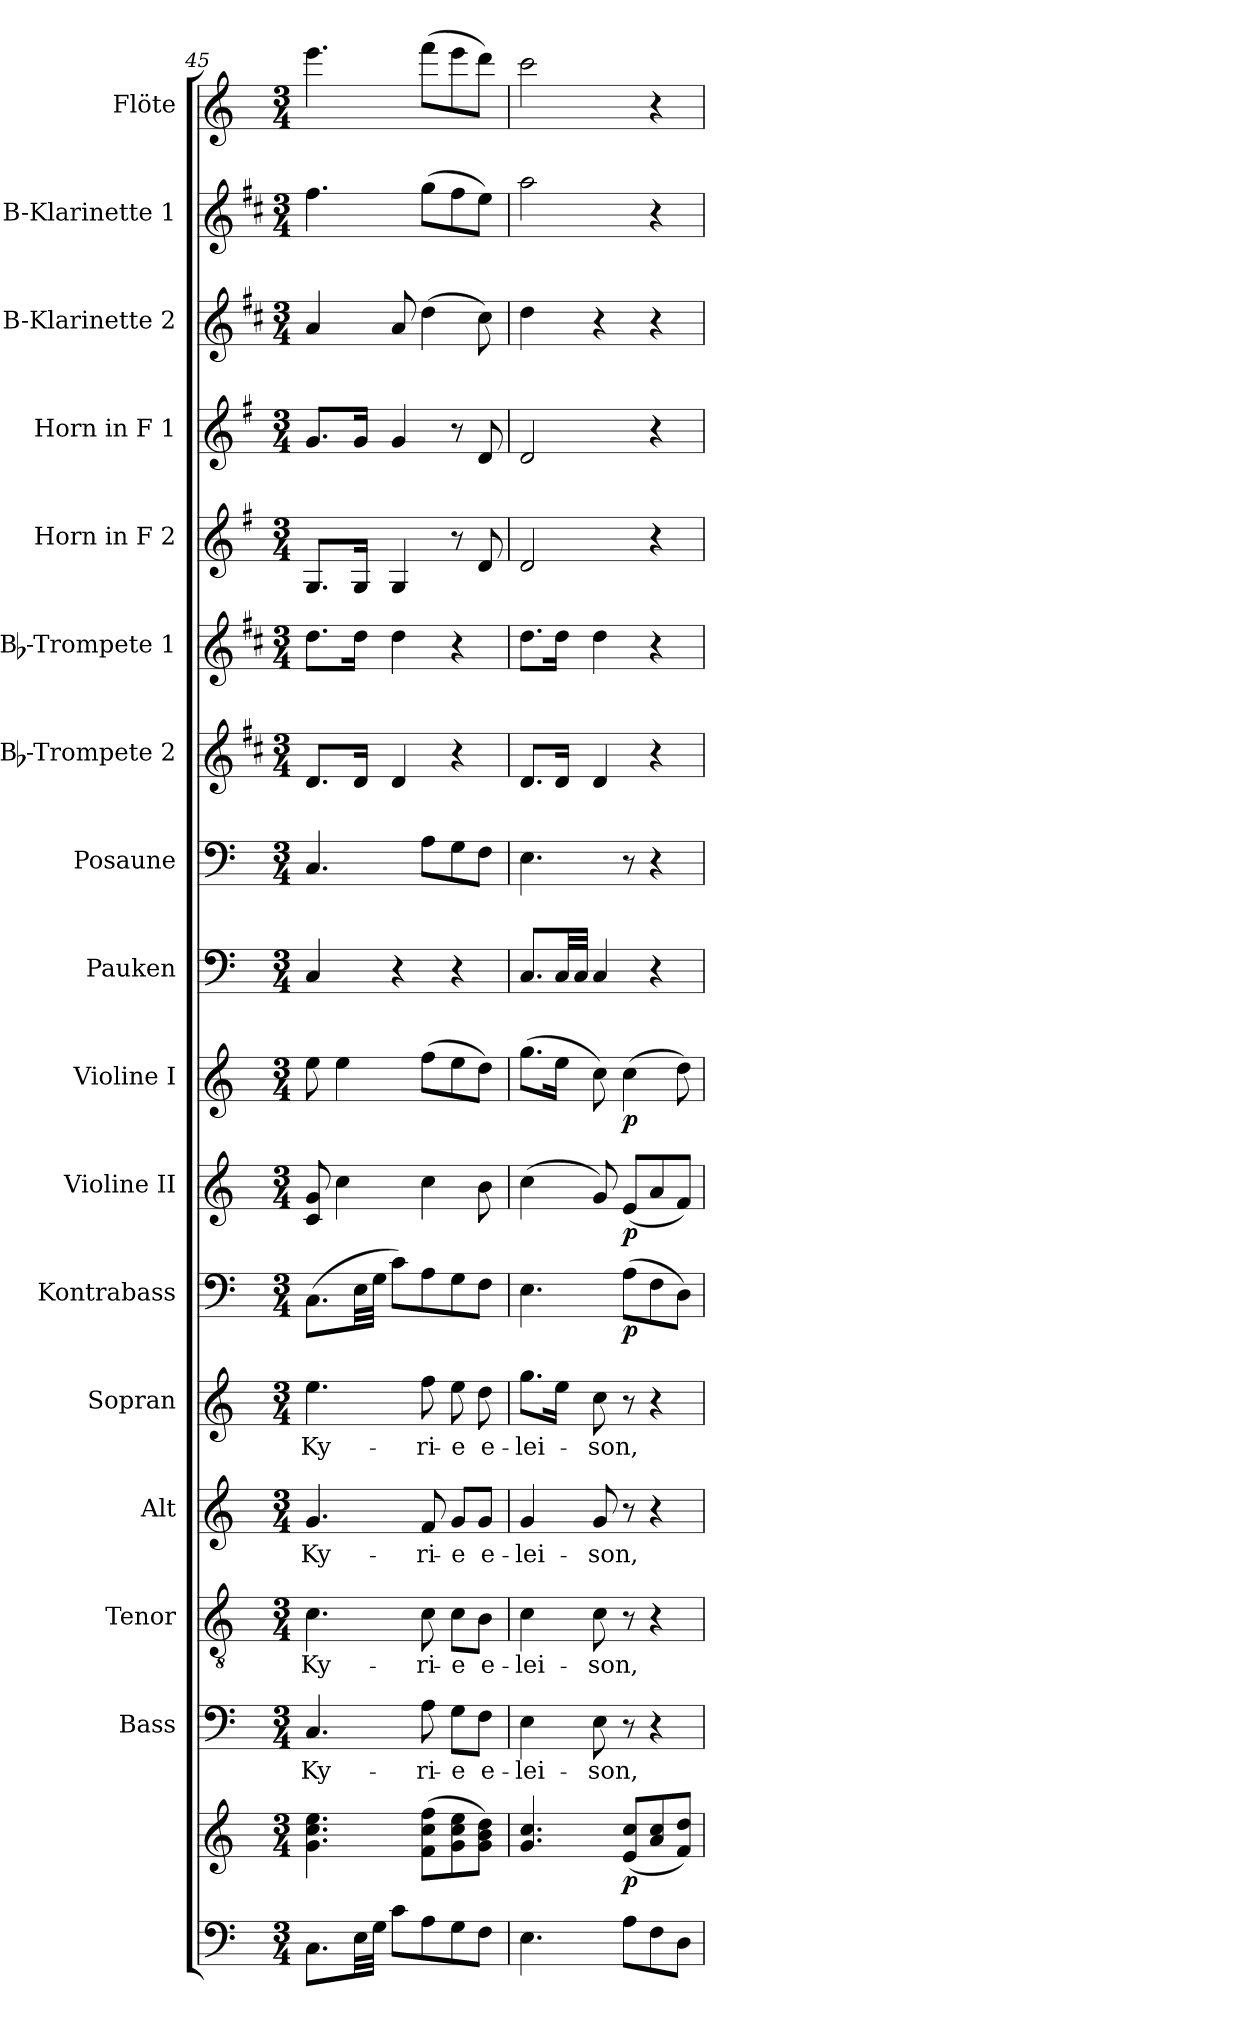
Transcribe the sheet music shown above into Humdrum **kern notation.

**kern	**kern	**dynam	**kern	**text	**kern	**text	**kern	**text	**kern	**text	**kern	**dynam	**kern	**dynam	**kern	**dynam	**kern	**kern	**kern	**kern	**kern	**kern	**kern	**kern	**kern
*part17	*part17	*part17	*part16	*part16	*part15	*part15	*part14	*part14	*part13	*part13	*part12	*part12	*part11	*part11	*part10	*part10	*part9	*part8	*part7	*part6	*part5	*part4	*part3	*part2	*part1
*staff18	*staff17	*staff17/18	*staff16	*staff16	*staff15	*staff15	*staff14	*staff14	*staff13	*staff13	*staff12	*staff12	*staff11	*staff11	*staff10	*staff10	*staff9	*staff8	*staff7	*staff6	*staff5	*staff4	*staff3	*staff2	*staff1
*	*	*	*I"Bass	*	*I"Tenor	*	*I"Alt	*	*I"Sopran	*	*I"Kontrabass	*	*I"Violine II	*	*I"Violine I	*	*I"Pauken	*I"Posaune	*I"Bb-Trompete 2	*I"Bb-Trompete 1	*I"Horn in F 2	*I"Horn in F 1	*I"B-Klarinette 2	*I"B-Klarinette 1	*I"Flöte
*	*	*	*I'B.	*	*I'T.	*	*I'A.	*	*I'S.	*	*I'Kb.	*	*I'Vl. II	*	*I'Vl. I	*	*I'Pk.	*I'Pos.	*I'Bb Trp. 2	*I'Bb Trp. 1	*I'Hrn. 2	*I'Hrn. 1	*I'B Kl. 2	*I'B Kl. 1	*I'Fl.
!!LO:PB:g=z
*clefF4	*clefG2	*	*clefF4	*	*clefGv2	*	*clefG2	*	*clefG2	*	*clefF4	*	*clefG2	*	*clefG2	*	*clefF4	*clefF4	*clefG2	*clefG2	*clefG2	*clefG2	*clefG2	*clefG2	*clefG2
*	*	*	*	*	*	*	*	*	*	*	*ITrd7c12	*	*	*	*	*	*	*	*ITrd1c2	*ITrd1c2	*ITrd4c7	*ITrd4c7	*ITrd1c2	*ITrd1c2	*
*k[]	*k[]	*	*k[]	*	*k[]	*	*k[]	*	*k[]	*	*k[]	*	*k[]	*	*k[]	*	*k[]	*k[]	*k[]	*k[]	*k[]	*k[]	*k[]	*k[]	*k[]
*C:	*C:	*	*C:	*	*C:	*	*C:	*	*C:	*	*C:	*	*C:	*	*C:	*	*C:	*C:	*C:	*C:	*C:	*C:	*C:	*C:	*C:
*M3/4	*M3/4	*	*M3/4	*	*M3/4	*	*M3/4	*	*M3/4	*	*M3/4	*	*M3/4	*	*M3/4	*	*M3/4	*M3/4	*M3/4	*M3/4	*M3/4	*M3/4	*M3/4	*M3/4	*M3/4
=45	=45	=45	=45	=45	=45	=45	=45	=45	=45	=45	=45	=45	=45	=45	=45	=45	=45	=45	=45	=45	=45	=45	=45	=45	=45
!	!	!	!	!LO:LY:b	!	!LO:LY:b	!	!LO:LY:b	!	!LO:LY:b	!	!	!	!	!	!	!	!	!	!	!	!	!	!	!
8.C\L	4.g\ 4.cc\ 4.ee\	.	4.C/	Ky-	4.c\	Ky-	4.g/	Ky-	4.ee\	Ky-	(>8.CC\L	.	8c/ 8g/	.	8ee\	.	4C/	4.C/	8.c/L	8.cc\L	8.C/L	8.c/L	4g/	4.ee\	4.eee\
.	.	.	.	.	.	.	.	.	.	.	.	.	4cc\	.	4ee\	.	.	.	.	.	.	.	.	.	.
32E\LL	.	.	.	.	.	.	.	.	.	.	32EE\LL	.	.	.	.	.	.	.	16c/Jk	16cc\Jk	16C/Jk	16c/Jk	.	.	.
32G\JJJ	.	.	.	.	.	.	.	.	.	.	32GG\JJJ	.	.	.	.	.	.	.	.	.	.	.	.	.	.
8c\L	.	.	.	.	.	.	.	.	.	.	8C\L)	.	.	.	.	.	4r	.	4c/	4cc\	4C/	4c/	8g/	.	.
!	!	!	!	!LO:LY:b	!	!LO:LY:b	!	!LO:LY:b	!	!LO:LY:b	!	!	!	!	!	!	!	!	!	!	!	!	!	!	!
8A\	(>8f\ 8cc\ 8ff\L	.	8A\	-ri-	8c\	-ri-	8f/	-ri-	8ff\	-ri-	8AA\	.	4cc\	.	(>8ff\L	.	.	8A\L	.	.	.	.	(>4cc\	(>8ff\L	(>8fff\L
!	!	!	!	!LO:LY:b	!	!LO:LY:b	!	!LO:LY:b	!	!LO:LY:b	!	!	!	!	!	!	!	!	!	!	!	!	!	!	!
8G\	8g\ 8cc\ 8ee\	.	8G\L	-e	8c\L	-e	8g/L	-e	8ee\	-e	8GG\	.	.	.	8ee\	.	4r	8G\	4r	4r	8r	8r	.	8ee\	8eee\
!	!	!	!	!LO:LY:b	!	!LO:LY:b	!	!LO:LY:b	!	!LO:LY:b	!	!	!	!	!	!	!	!	!	!	!	!	!	!	!
8F\J	8g\ 8b\ 8dd\J)	.	8F\J	e-	8B\J	e-	8g/J	e-	8dd\	e-	8FF\J	.	8b\	.	8dd\J)	.	.	8F\J	.	.	8G/	8G/	8b\)	8dd\J)	8ddd\J)
=46	=46	=46	=46	=46	=46	=46	=46	=46	=46	=46	=46	=46	=46	=46	=46	=46	=46	=46	=46	=46	=46	=46	=46	=46	=46
!	!	!	!	!LO:LY:b	!	!LO:LY:b	!	!LO:LY:b	!	!LO:LY:b	!	!	!	!	!	!	!	!	!	!	!	!	!	!	!
4.E\	4.g/ 4.cc/	.	4E\	-lei-	4c\	-lei-	4g/	-lei-	8.gg\L	-lei-	4.EE\	.	(>4cc\	.	(>8.gg\L	.	8.C/L	4.E\	8.c/L	8.cc\L	2G/	2G/	4cc\	2gg\	2ccc\
.	.	.	.	.	.	.	.	.	16ee\Jk	.	.	.	.	.	16ee\Jk	.	32C/LL	.	16c/Jk	16cc\Jk	.	.	.	.	.
.	.	.	.	.	.	.	.	.	.	.	.	.	.	.	.	.	32C/JJJ	.	.	.	.	.	.	.	.
!	!	!	!	!LO:LY:b	!	!LO:LY:b	!	!LO:LY:b	!	!LO:LY:b	!	!	!	!	!	!	!	!	!	!	!	!	!	!	!
.	.	.	8E\	-son,	8c\	-son,	8g/	-son,	8cc\	-son,	.	.	8g/)	.	8cc\)	.	4C/	.	4c/	4cc\	.	.	4r	.	.
!	!	!LO:DY:b	!	!	!	!	!	!	!	!	!	!LO:DY:b	!	!LO:DY:b	!	!LO:DY:b	!	!	!	!	!	!	!	!	!
8A\L	(<8e/ 8cc/L	p	8r	.	8r	.	8r	.	8r	.	(>8AA\L	p	(<8e/L	p	(>4cc\	p	.	8r	.	.	.	.	.	.	.
8F\	8a/ 8cc/	.	4r	.	4r	.	4r	.	4r	.	8FF\	.	8a/	.	.	.	4r	4r	4r	4r	4r	4r	4r	4r	4r
8D\J	8f/ 8dd/J)	.	.	.	.	.	.	.	.	.	8DD\J)	.	8f/J)	.	8dd\)	.	.	.	.	.	.	.	.	.	.
=	=	=	=	=	=	=	=	=	=	=	=	=	=	=	=	=	=	=	=	=	=	=	=	=	=
*-	*-	*-	*-	*-	*-	*-	*-	*-	*-	*-	*-	*-	*-	*-	*-	*-	*-	*-	*-	*-	*-	*-	*-	*-	*-
